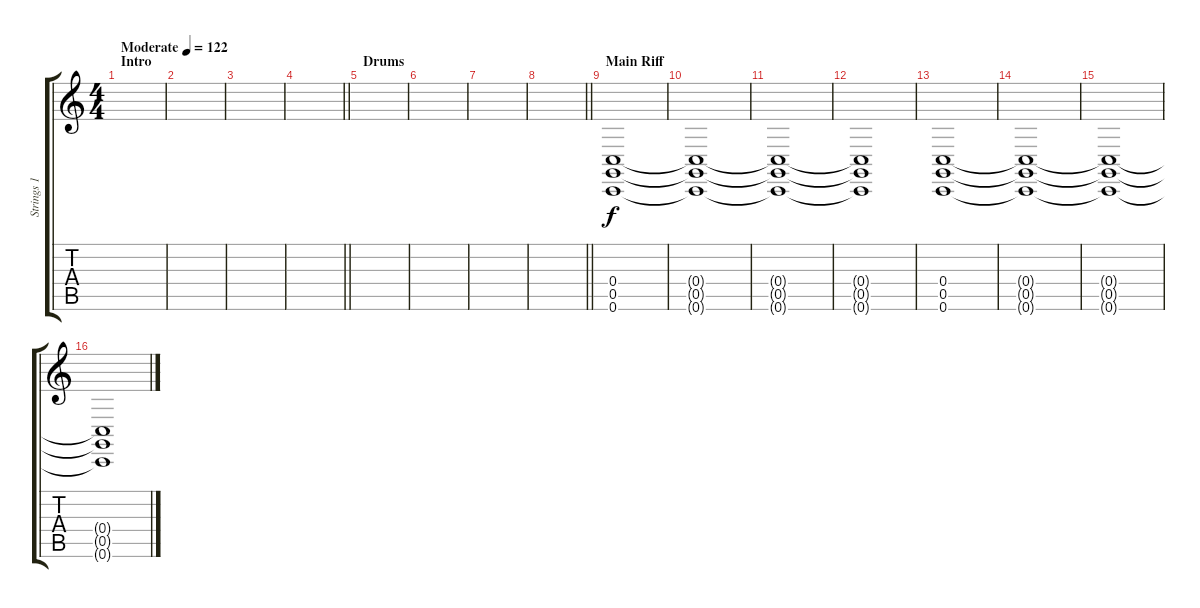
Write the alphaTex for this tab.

\track ("Strings 1" "Strings 1") {instrument stringensemble1}
\staff {score tabs}
\tuning (D4 A3 F3 C3 G2 C2) {hide}
\ts (4 4)
\section ("" "Intro")
\tempo (122 "Moderate")
\clef g2
\ks c
|
|
|
\barLineRight lightlight
|
\section ("" "Drums")
|
|
|
\barLineRight lightlight
|
\section ("" "Main Riff")
(0.4 0.5 0.6).1 |
(0.4{t} 0.5{t} 0.6{t}).1 |
(0.4{t} 0.5{t} 0.6{t}).1 |
(0.4{t} 0.5{t} 0.6{t}).1 |
(0.4 0.5 0.6).1 |
(0.4{t} 0.5{t} 0.6{t}).1 |
(0.4{t} 0.5{t} 0.6{t}).1 |
(0.4{t} 0.5{t} 0.6{t}).1
